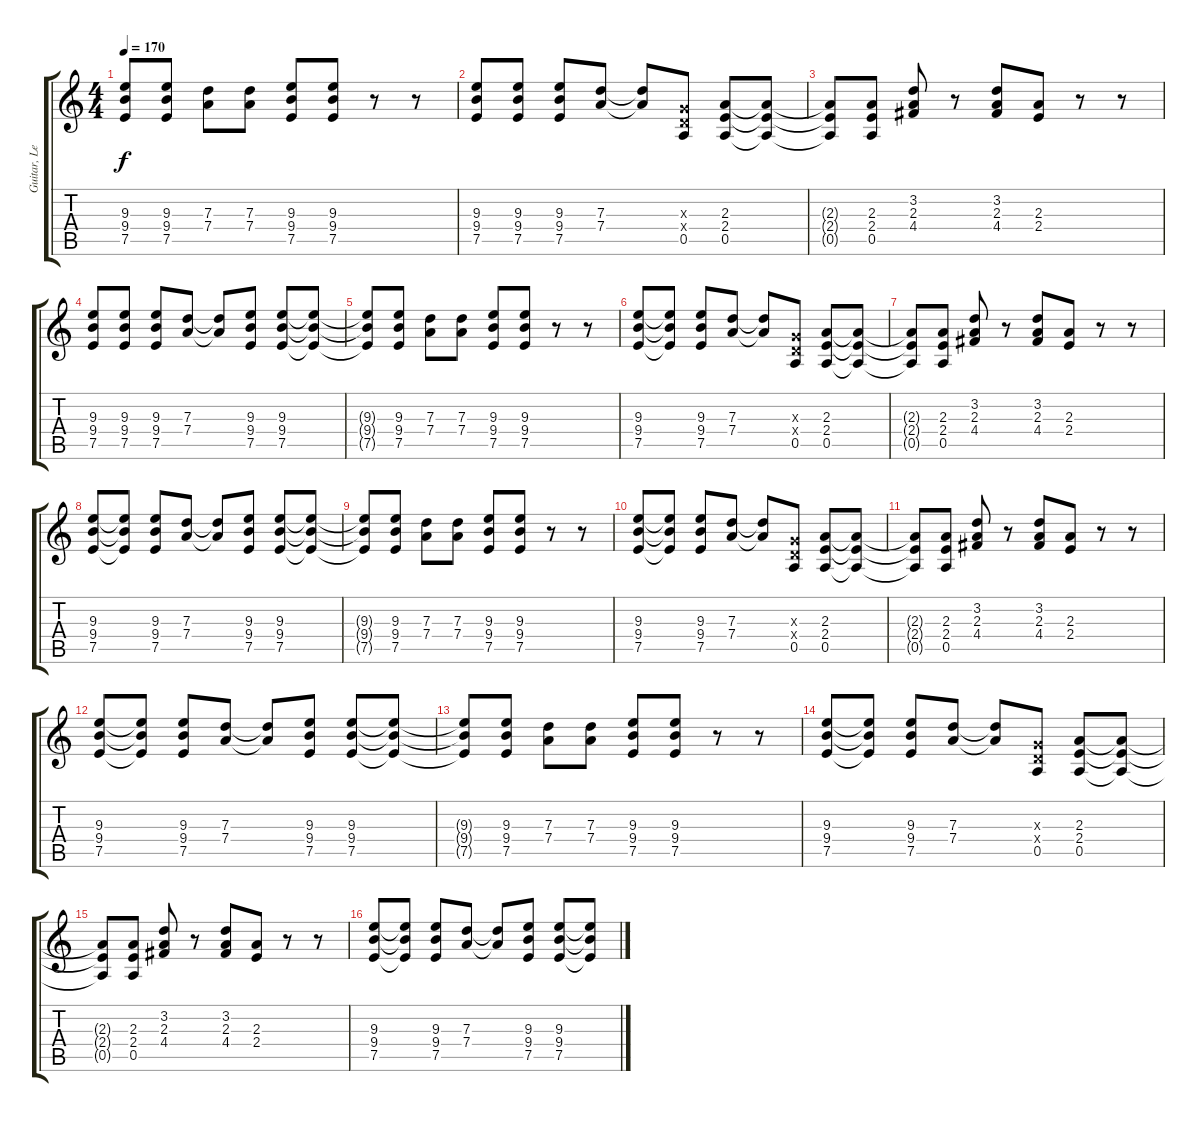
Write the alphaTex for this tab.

\track ("Guitar, Lead" "Guitar, Le") {mute instrument distortionguitar}
\staff {score tabs}
\tuning (E4 B3 G3 D3 A2 E2) {hide}
\ts (4 4)
\tempo 170
\clef g2
\ks c
(9.3{t} 9.4{t} 7.5{t}).8{dy f} (9.3 9.4 7.5).8 (7.3 7.4).8 (7.3 7.4).8 (9.3 9.4 7.5).8 (9.3 9.4 7.5).8 r.8 r.8 |
(9.3 9.4 7.5).8 (9.3 9.4 7.5).8 (9.3 9.4 7.5).8 (7.3 7.4).8 (7.3{t} 7.4{t}).8 (0.3{x} 0.4{x} 0.5).8 (2.3 2.4 0.5).8 (2.3{t} 2.4{t} 0.5{t}).8 |
(2.3{t} 2.4{t} 0.5{t}).8 (2.3 2.4 0.5).8 (3.2 2.3 4.4).8 r.8 (3.2 2.3 4.4).8 (2.3 2.4).8 r.8 r.8 |
(9.3 9.4 7.5).8 (9.3 9.4 7.5).8 (9.3 9.4 7.5).8 (7.3 7.4).8 (7.3{t} 7.4{t}).8 (9.3 9.4 7.5).8 (9.3 9.4 7.5).8 (9.3{t} 9.4{t} 7.5{t}).8 |
(9.3{t} 9.4{t} 7.5{t}).8 (9.3 9.4 7.5).8 (7.3 7.4).8 (7.3 7.4).8 (9.3 9.4 7.5).8 (9.3 9.4 7.5).8 r.8 r.8 |
(9.3 9.4 7.5).8 (9.3{t} 9.4{t} 7.5{t}).8 (9.3 9.4 7.5).8 (7.3 7.4).8 (7.3{t} 7.4{t}).8 (0.3{x} 0.4{x} 0.5).8 (2.3 2.4 0.5).8 (2.3{t} 2.4{t} 0.5{t}).8 |
(2.3{t} 2.4{t} 0.5{t}).8 (2.3 2.4 0.5).8 (3.2 2.3 4.4).8 r.8 (3.2 2.3 4.4).8 (2.3 2.4).8 r.8 r.8 |
(9.3 9.4 7.5).8 (9.3{t} 9.4{t} 7.5{t}).8 (9.3 9.4 7.5).8 (7.3 7.4).8 (7.3{t} 7.4{t}).8 (9.3 9.4 7.5).8 (9.3 9.4 7.5).8 (9.3{t} 9.4{t} 7.5{t}).8 |
(9.3{t} 9.4{t} 7.5{t}).8 (9.3 9.4 7.5).8 (7.3 7.4).8 (7.3 7.4).8 (9.3 9.4 7.5).8 (9.3 9.4 7.5).8 r.8 r.8 |
(9.3 9.4 7.5).8 (9.3{t} 9.4{t} 7.5{t}).8 (9.3 9.4 7.5).8 (7.3 7.4).8 (7.3{t} 7.4{t}).8 (0.3{x} 0.4{x} 0.5).8 (2.3 2.4 0.5).8 (2.3{t} 2.4{t} 0.5{t}).8 |
(2.3{t} 2.4{t} 0.5{t}).8 (2.3 2.4 0.5).8 (3.2 2.3 4.4).8 r.8 (3.2 2.3 4.4).8 (2.3 2.4).8 r.8 r.8 |
(9.3 9.4 7.5).8 (9.3{t} 9.4{t} 7.5{t}).8 (9.3 9.4 7.5).8 (7.3 7.4).8 (7.3{t} 7.4{t}).8 (9.3 9.4 7.5).8 (9.3 9.4 7.5).8 (9.3{t} 9.4{t} 7.5{t}).8 |
(9.3{t} 9.4{t} 7.5{t}).8 (9.3 9.4 7.5).8 (7.3 7.4).8 (7.3 7.4).8 (9.3 9.4 7.5).8 (9.3 9.4 7.5).8 r.8 r.8 |
(9.3 9.4 7.5).8 (9.3{t} 9.4{t} 7.5{t}).8 (9.3 9.4 7.5).8 (7.3 7.4).8 (7.3{t} 7.4{t}).8 (0.3{x} 0.4{x} 0.5).8 (2.3 2.4 0.5).8 (2.3{t} 2.4{t} 0.5{t}).8 |
(2.3{t} 2.4{t} 0.5{t}).8 (2.3 2.4 0.5).8 (3.2 2.3 4.4).8 r.8 (3.2 2.3 4.4).8 (2.3 2.4).8 r.8 r.8 |
(9.3 9.4 7.5).8 (9.3{t} 9.4{t} 7.5{t}).8 (9.3 9.4 7.5).8 (7.3 7.4).8 (7.3{t} 7.4{t}).8 (9.3 9.4 7.5).8 (9.3 9.4 7.5).8 (9.3{t} 9.4{t} 7.5{t}).8
